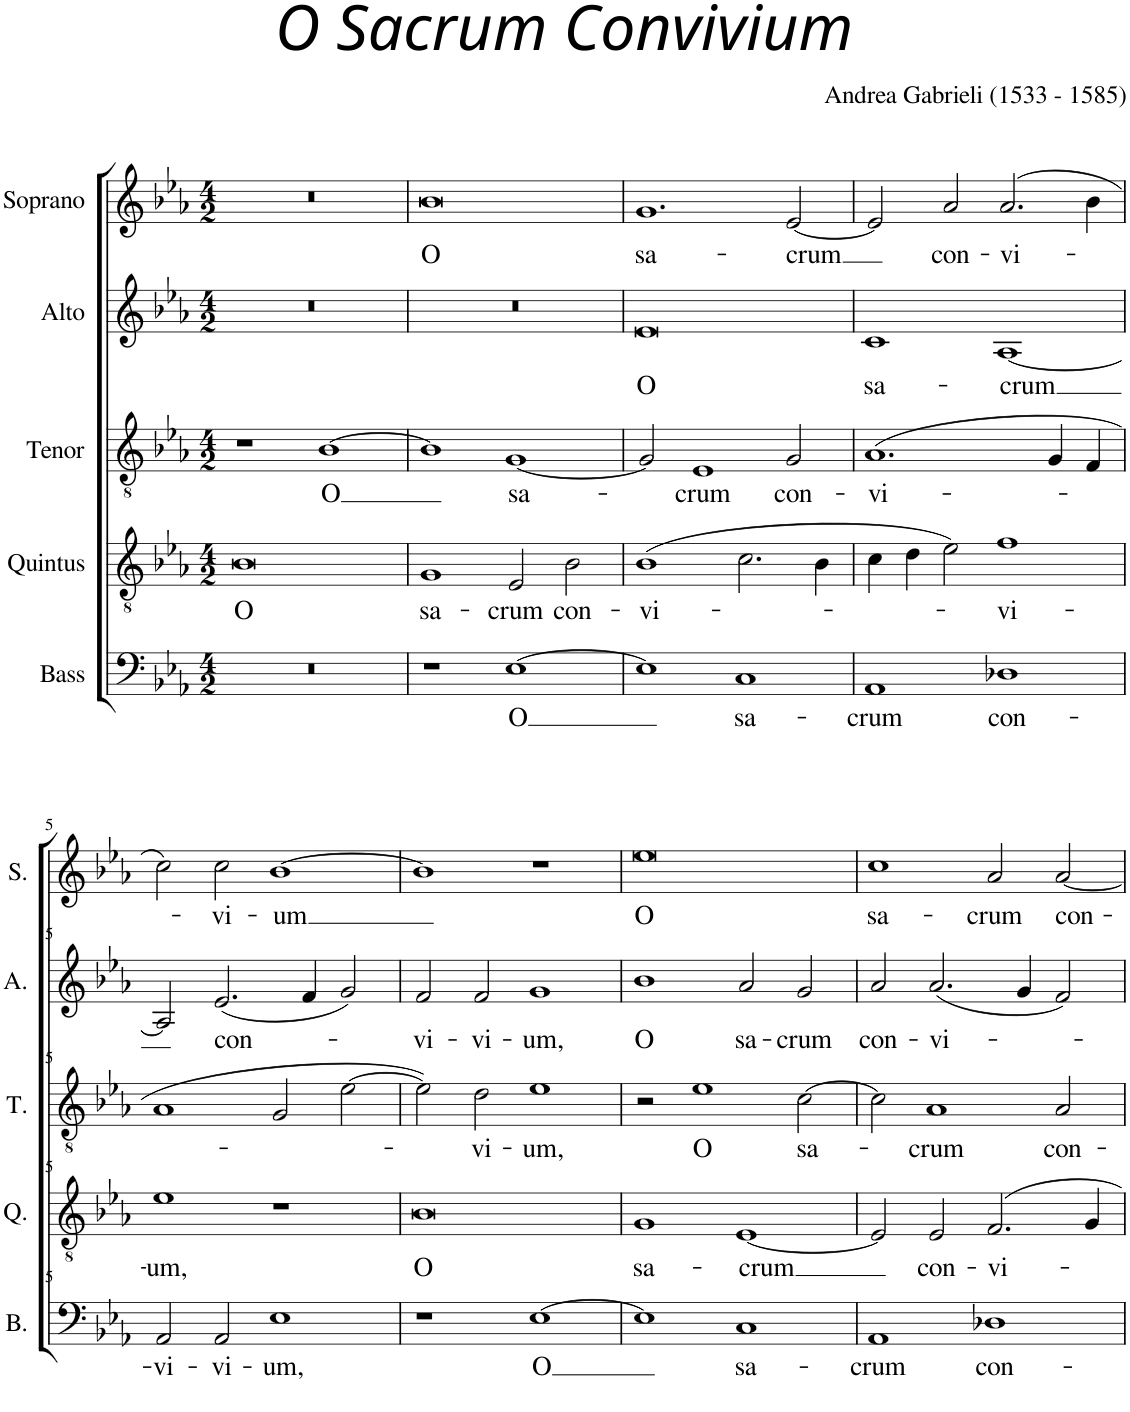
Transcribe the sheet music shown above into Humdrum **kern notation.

**kern	**text	**kern	**text	**kern	**text	**kern	**text	**kern	**text
*part5	*part5	*part4	*part4	*part3	*part3	*part2	*part2	*part1	*part1
*staff5	*staff5	*staff4	*staff4	*staff3	*staff3	*staff2	*staff2	*staff1	*staff1
*I"Bass	*	*I"Quintus	*	*I"Tenor	*	*I"Alto	*	*I"Soprano	*
*I'B.	*	*I'Q.	*	*I'T.	*	*I'A.	*	*I'S.	*
*clefF4	*	*clefGv2	*	*clefGv2	*	*clefG2	*	*clefG2	*
*k[b-e-a-]	*	*k[b-e-a-]	*	*k[b-e-a-]	*	*k[b-e-a-]	*	*k[b-e-a-]	*
*M4/2	*	*M4/2	*	*M4/2	*	*M4/2	*	*M4/2	*
=1	=1	=1	=1	=1	=1	=1	=1	=1	=1
!	!	!	!LO:LY:b	!	!	!	!	!	!
0r	.	0B-	O	1r	.	0r	.	0r	.
!	!	!	!	!	!LO:LY:b	!	!	!	!
.	.	.	.	[1B-	O	.	.	.	.
=2	=2	=2	=2	=2	=2	=2	=2	=2	=2
!	!	!	!LO:LY:b	!	!	!	!	!	!LO:LY:b
1r	.	1G	sa-	1B-]	.	0r	.	0b-	O
!	!LO:LY:b	!	!LO:LY:b	!	!LO:LY:b	!	!	!	!
[1E-	O	2E-/	-crum	[1G	sa-	.	.	.	.
!	!	!	!LO:LY:b	!	!	!	!	!	!
.	.	2B-\	con-	.	.	.	.	.	.
=3	=3	=3	=3	=3	=3	=3	=3	=3	=3
!	!	!	!LO:LY:b	!	!	!	!LO:LY:b	!	!LO:LY:b
1E-]	.	(1B-	-vi-	2G/]	.	0e-	O	1.g	sa-
!	!	!	!	!	!LO:LY:b	!	!	!	!
.	.	.	.	1E-	-crum	.	.	.	.
!	!LO:LY:b	!	!	!	!	!	!	!	!
1C	sa-	2.c\	.	.	.	.	.	.	.
!	!	!	!	!	!LO:LY:b	!	!	!	!LO:LY:b
.	.	.	.	2G/	con-	.	.	[2e-/	-crum
.	.	4B-\	.	.	.	.	.	.	.
=4	=4	=4	=4	=4	=4	=4	=4	=4	=4
!	!LO:LY:b	!	!	!	!LO:LY:b	!	!LO:LY:b	!	!
1AA-	-crum	4c\	.	(1.A-	-vi-	1c	sa-	2e-/]	.
.	.	4d\	.	.	.	.	.	.	.
!	!	!	!	!	!	!	!	!	!LO:LY:b
.	.	2e-\)	.	.	.	.	.	2a-/	con-
!	!LO:LY:b	!	!LO:LY:b	!	!	!	!LO:LY:b	!	!LO:LY:b
1D-X	con-	1f	-vi-	.	.	[1A-	-crum	(2.a-/	-vi-
.	.	.	.	4G/	.	.	.	.	.
.	.	.	.	4F/	.	.	.	4b-\	.
!!LO:LB:g=z
=5	=5	=5	=5	=5	=5	=5	=5	=5	=5
!	!LO:LY:b	!	!LO:LY:b	!	!	!	!	!	!
2AA-/	-vi-	1e-	-um,	1A-	.	2A-/]	.	2cc\)	.
!	!LO:LY:b	!	!	!	!	!	!LO:LY:b	!	!LO:LY:b
2AA-/	-vi-	.	.	.	.	(2.e-/	con-	2cc\	-vi-
!	!LO:LY:b	!	!	!	!	!	!	!	!LO:LY:b
1E-	-um,	1r	.	2G/	.	.	.	[1b-	-um
.	.	.	.	.	.	4f/	.	.	.
.	.	.	.	[2e-\	.	2g/)	.	.	.
=6	=6	=6	=6	=6	=6	=6	=6	=6	=6
!	!	!	!LO:LY:b	!	!	!	!LO:LY:b	!	!
1r	.	0B-	O	2e-\])	.	2f/	-vi-	1b-]	.
!	!	!	!	!	!LO:LY:b	!	!LO:LY:b	!	!
.	.	.	.	2d\	-vi-	2f/	-vi-	.	.
!	!LO:LY:b	!	!	!	!LO:LY:b	!	!LO:LY:b	!	!
[1E-	O	.	.	1e-	-um,	1g	-um,	1r	.
=7	=7	=7	=7	=7	=7	=7	=7	=7	=7
!	!	!	!LO:LY:b	!	!	!	!LO:LY:b	!	!LO:LY:b
1E-]	.	1G	sa-	2r	.	1b-	O	0ee-	O
!	!	!	!	!	!LO:LY:b	!	!	!	!
.	.	.	.	1e-	O	.	.	.	.
!	!LO:LY:b	!	!LO:LY:b	!	!	!	!LO:LY:b	!	!
1C	sa-	[1E-	-crum	.	.	2a-/	sa-	.	.
!	!	!	!	!	!LO:LY:b	!	!LO:LY:b	!	!
.	.	.	.	[2c\	sa-	2g/	-crum	.	.
=8	=8	=8	=8	=8	=8	=8	=8	=8	=8
!	!LO:LY:b	!	!	!	!	!	!LO:LY:b	!	!LO:LY:b
1AA-	-crum	2E-/]	.	2c\]	.	2a-/	con-	1cc	sa-
!	!	!	!LO:LY:b	!	!LO:LY:b	!	!LO:LY:b	!	!
.	.	2E-/	con-	1A-	-crum	(2.a-/	-vi-	.	.
!	!LO:LY:b	!	!LO:LY:b	!	!	!	!	!	!LO:LY:b
1D-X	con-	2.F/	-vi-	.	.	.	.	2a-/	-crum
.	.	.	.	.	.	4g/	.	.	.
!	!	!	!	!	!LO:LY:b	!	!	!	!LO:LY:b
.	.	.	.	2A-/	con-	2f/)	.	[2a-/	con-
.	.	4G/	.	.	.	.	.	.	.
=	=	=	=	=	=	=	=	=	=
*-	*-	*-	*-	*-	*-	*-	*-	*-	*-
